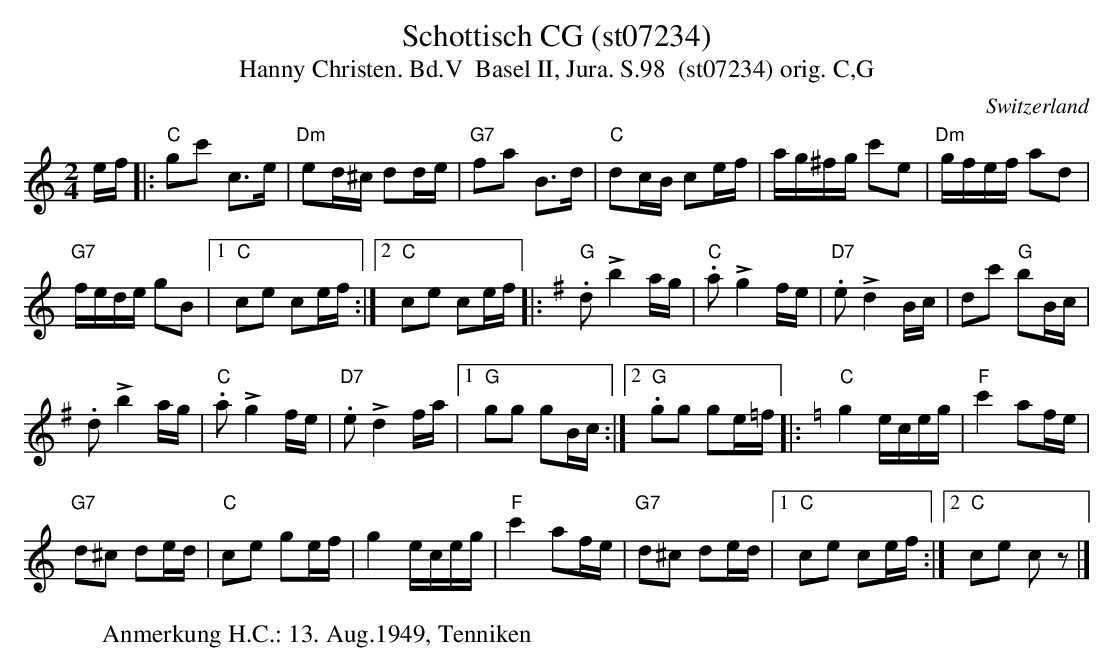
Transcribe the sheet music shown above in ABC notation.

X:1
T: Schottisch CG (st07234)
T:Hanny Christen. Bd.V  Basel II, Jura. S.98  (st07234) orig. C,G
M:2/4
L:1/8
O:Switzerland
K:C major
e/f/ |: "C"gc' c>e | "Dm"ed/^c/ dd/e/ |  "G7"fa B>d |  "C"dc/B/ ce/f/ | a/g/^f/g/ c'e | "Dm"g/f/e/f/ ad |
"G7"f/e/d/e/ gB |1 "C"ce ce/f/ :|2  "C"ce ce/f/ |: [K:G] "G".d!>!b2a/g/ | "C".a !>!g2f/e/ | "D7".e!>!d2 B/c/  | dc' "G"bB/c/ |
.d!>!b2a/g/ | "C".a !>!g2f/e/ | "D7".e!>!d2 f/a/ |1 "G"gg gB/c/ :|2 "G".gg ge/=f/ |: [K:C] "C"g2 e/c/e/g/ | "F"c'2 af/e/ |
"G7"d^c de/d/ | "C"ce ge/f/ | g2 e/c/e/g/ | "F"c'2 af/e/ | "G7"d^c de/d/ |1 "C"ce ce/f/ :|2 "C"ce cz |]
W:Anmerkung H.C.: 13. Aug.1949, Tenniken
